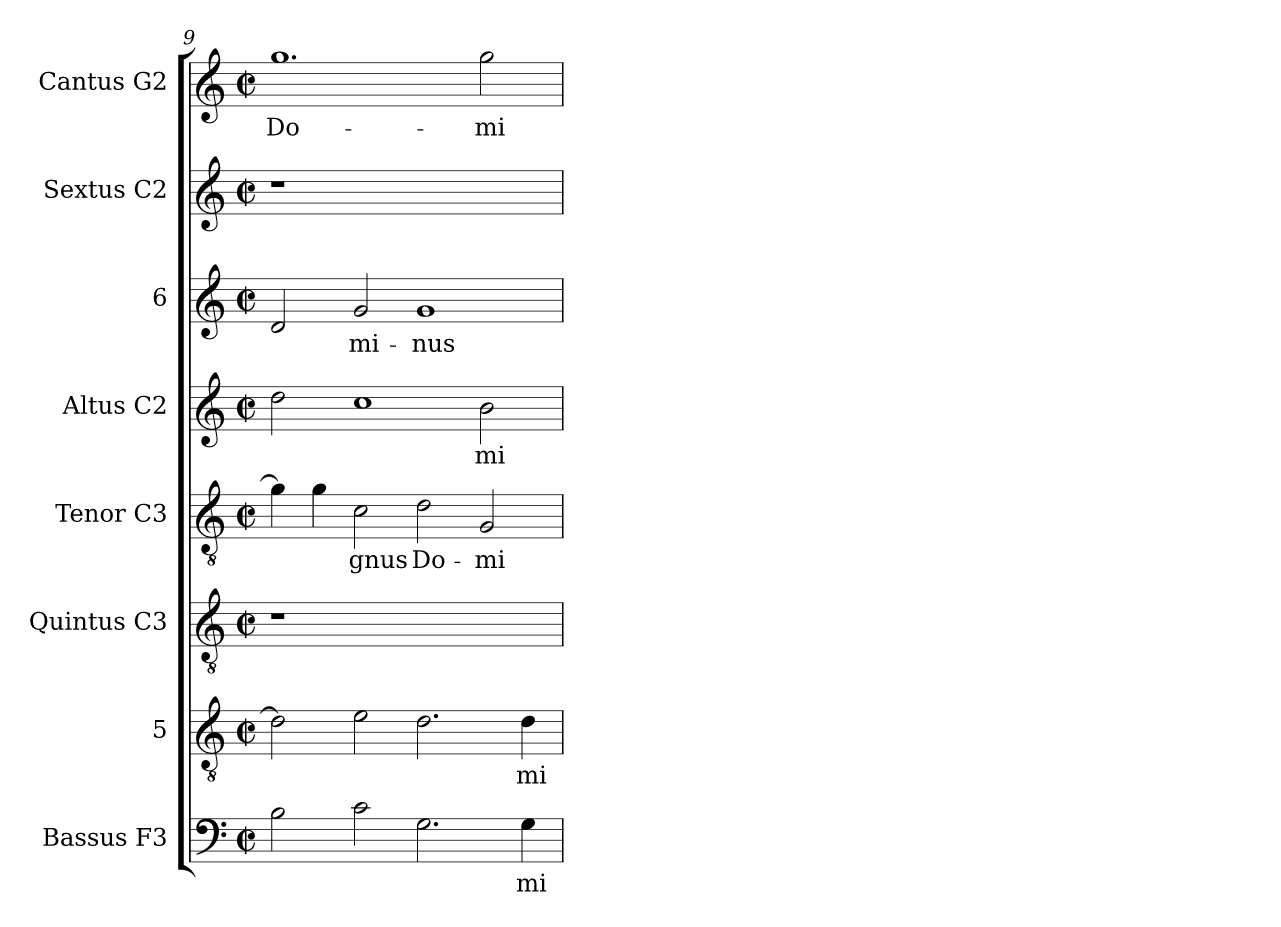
**kern	**text	**kern	**text	**kern	**kern	**text	**kern	**text	**kern	**text	**kern	**kern	**text
*part8	*part8	*part7	*part7	*part6	*part5	*part5	*part4	*part4	*part3	*part3	*part2	*part1	*part1
*staff8	*staff8	*staff7	*staff7	*staff6	*staff5	*staff5	*staff4	*staff4	*staff3	*staff3	*staff2	*staff1	*staff1
*I"Bassus  F3	*	*I"5	*	*I"Quintus  C3	*I"Tenor  C3	*	*I"Altus  C2	*	*I"6	*	*I"Sextus  C2	*I"Cantus  G2	*
*I'B	*	*	*	*	*I'T	*	*I'A	*	*	*	*	*I'C	*
*clefF4	*	*clefGv2	*	*clefGv2	*clefGv2	*	*clefG2	*	*clefG2	*	*clefG2	*clefG2	*
*k[]	*	*k[]	*	*k[]	*k[]	*	*k[]	*	*k[]	*	*k[]	*k[]	*
*C:	*	*C:	*	*C:	*C:	*	*C:	*	*C:	*	*C:	*C:	*
*M2/2	*	*M2/2	*	*M2/2	*M2/2	*	*M2/2	*	*M2/2	*	*M2/2	*M2/2	*
*met(c|)	*	*met(c|)	*	*met(c|)	*met(c|)	*	*met(c|)	*	*met(c|)	*	*met(c|)	*met(c|)	*
=9	=9	=9	=9	=9	=9	=9	=9	=9	=9	=9	=9	=9	=9
!	!LO:LY:b:cj	!	!LO:LY:b:cj	!	!	!LO:LY:b:cj	!	!LO:LY:b:cj	!	!LO:LY:b:cj	!	!	!LO:LY:b:cj
2B\	--	2d\]	--	1r	4g\]	--	2dd\	--	2d/	--	1r	1.gg	Do-
!	!	!	!	!	!	!LO:LY:b:cj	!	!	!	!	!	!	!
.	.	.	.	.	4g\	--	.	.	.	.	.	.	.
!	!LO:LY:b:cj	!	!LO:LY:b:cj	!	!	!LO:LY:b:cj	!	!LO:LY:b:cj	!	!LO:LY:b:cj	!	!	!
2c\	--	2e\	--	.	2c\	-gnus	1cc	--	2g/	-mi-	.	.	.
!	!LO:LY:b:cj	!	!LO:LY:b:cj	!	!	!LO:LY:b:cj	!	!	!	!LO:LY:b:cj	!	!	!
2.G\	--	2.d\	--	1ryy	2d\	Do-	.	.	1g	-nus	1ryy	.	.
!	!	!	!	!	!	!LO:LY:b:cj	!	!LO:LY:b:cj	!	!	!	!	!LO:LY:b:cj
.	.	.	.	.	2G/	-mi-	2b\	-mi-	.	.	.	2gg\	-mi-
!	!LO:LY:b:cj	!	!LO:LY:b:cj	!	!	!	!	!	!	!	!	!	!
4G\	-mi-	4d\	-mi-	.	.	.	.	.	.	.	.	.	.
=	=	=	=	=	=	=	=	=	=	=	=	=	=
*-	*-	*-	*-	*-	*-	*-	*-	*-	*-	*-	*-	*-	*-
